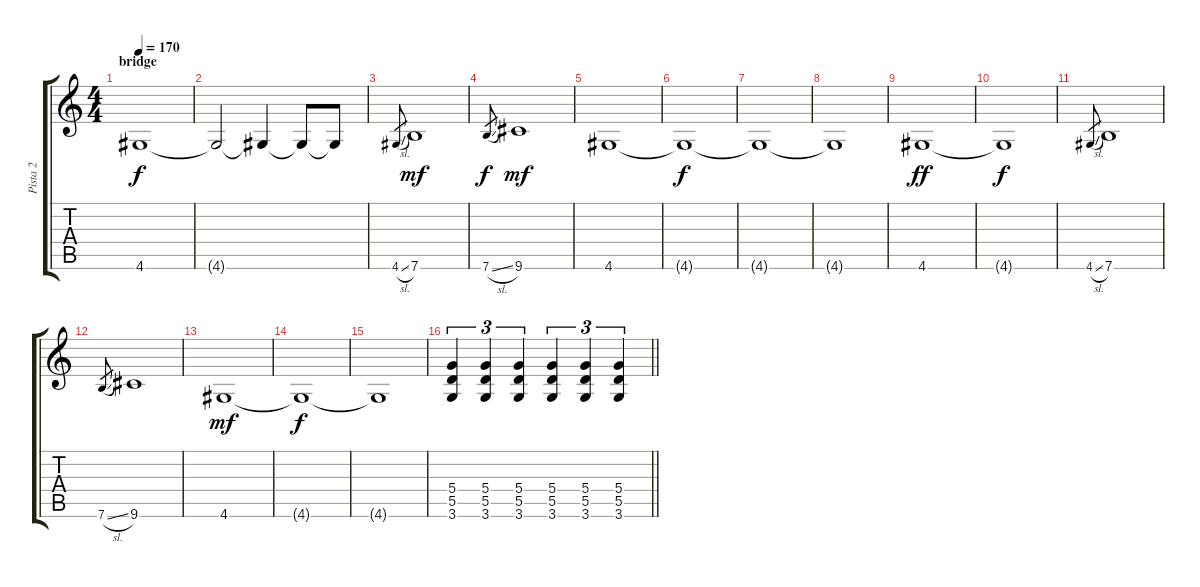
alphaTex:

\track ("Pista 2" "Pista 2") {instrument distortionguitar}
\staff {score tabs}
\tuning (E4 B3 G3 D3 A2 E2) {hide}
\ts (4 4)
\section ("" "bridge")
\tempo 170
\clef g2
\ks c
4.6.1{dy f} |
4.6{t}.2 4.6{t}.4 4.6{t}.8 4.6{t}.8 |
4.6{sl}.8{gr} 7.6.1{dy mf} |
7.6{sl}.8{gr dy f} 9.6.1{dy mf} |
4.6.1 |
4.6{t}.1{dy f} |
4.6{t}.1 |
4.6{t}.1 |
4.6.1{dy ff} |
4.6{t}.1{dy f} |
4.6{sl}.8{gr} 7.6.1 |
7.6{sl}.8{gr} 9.6.1 |
4.6.1{dy mf} |
4.6{t}.1{dy f} |
4.6{t}.1 |
\barLineRight lightlight
(5.4 5.5 3.6).4{tu (3 2)} (5.4 5.5 3.6).4{tu (3 2)} (5.4 5.5 3.6).4{tu (3 2)} (5.4 5.5 3.6).4{tu (3 2)} (5.4 5.5 3.6).4{tu (3 2)} (5.4 5.5 3.6).4{tu (3 2)}
